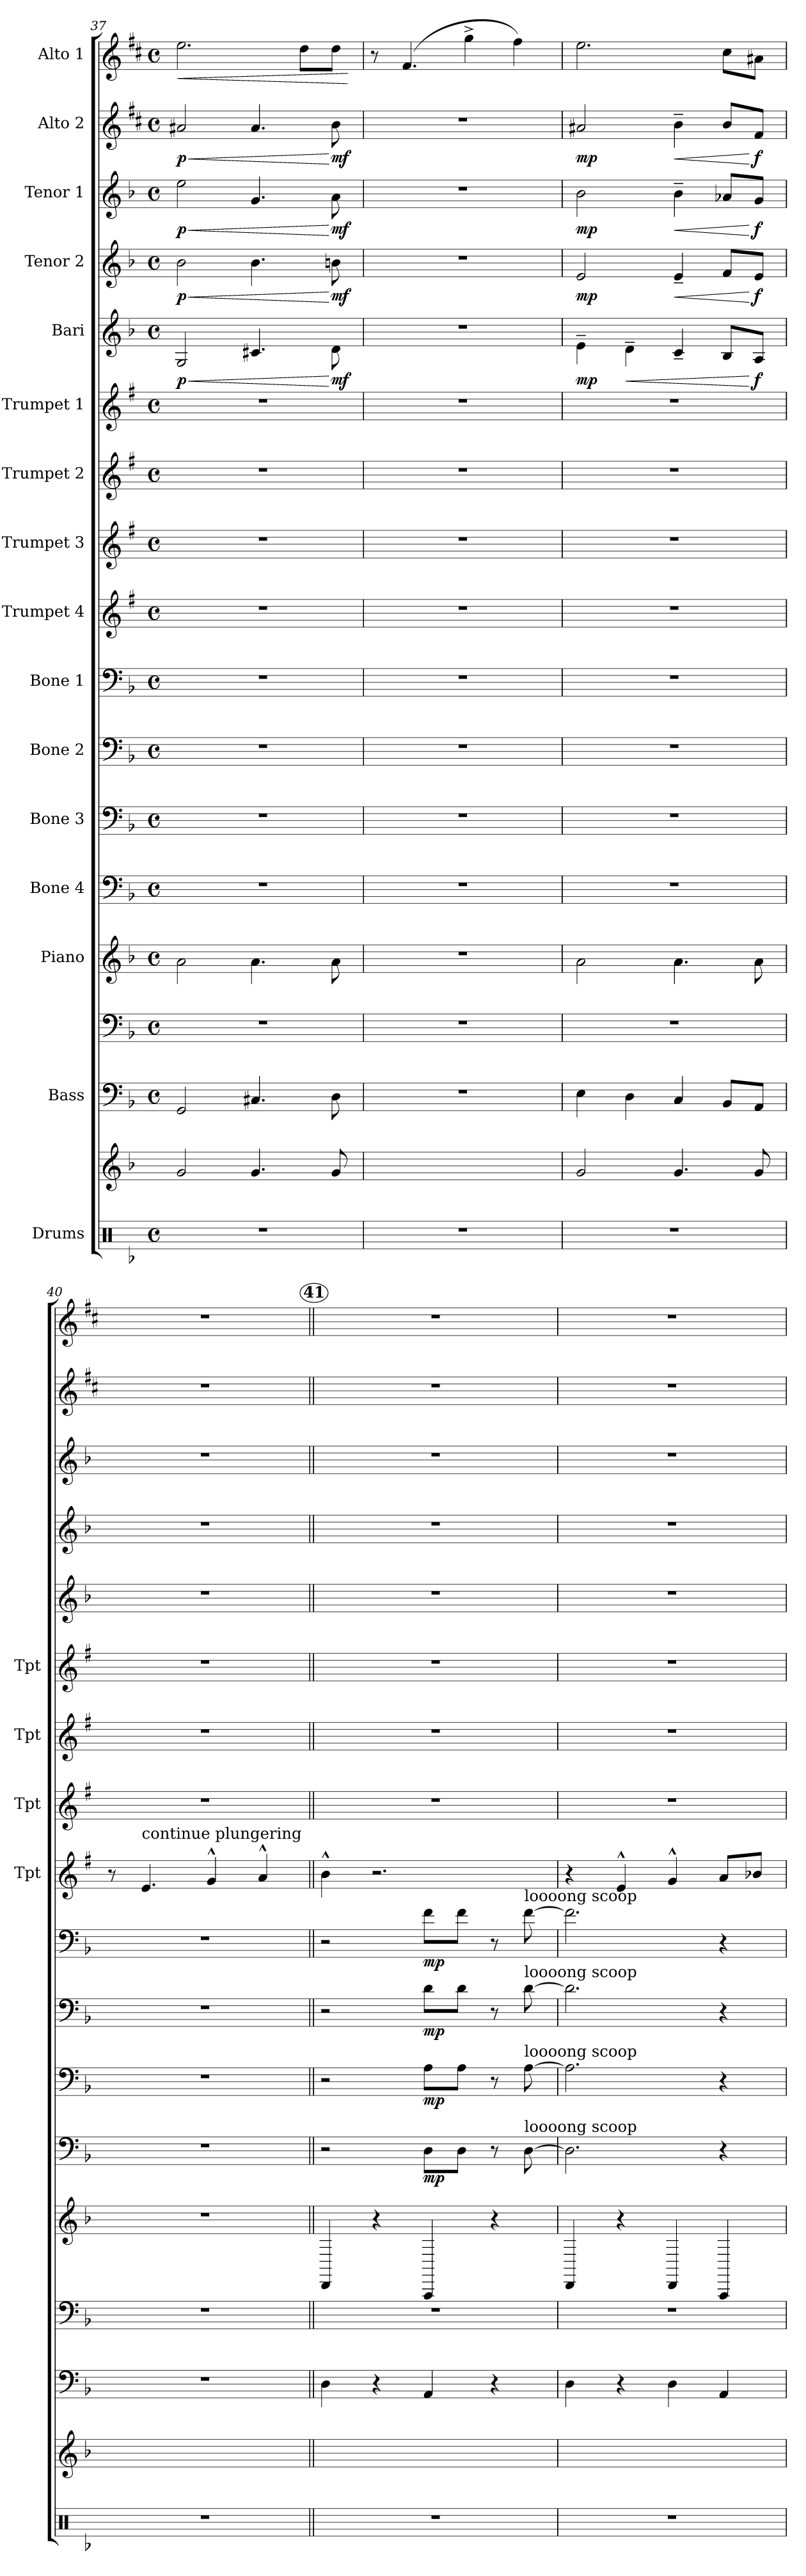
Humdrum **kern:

**kern	**kern	**kern	**kern	**kern	**kern	**dynam	**kern	**dynam	**kern	**dynam	**kern	**dynam	**kern	**kern	**kern	**kern	**kern	**dynam	**kern	**dynam	**kern	**dynam	**kern	**dynam	**kern	**dynam
*part18	*part17	*part16	*part15	*part14	*part13	*part13	*part12	*part12	*part11	*part11	*part10	*part10	*part9	*part8	*part7	*part6	*part5	*part5	*part4	*part4	*part3	*part3	*part2	*part2	*part1	*part1
*staff18	*staff17	*staff16	*staff15	*staff14	*staff13	*staff13	*staff12	*staff12	*staff11	*staff11	*staff10	*staff10	*staff9	*staff8	*staff7	*staff6	*staff5	*staff5	*staff4	*staff4	*staff3	*staff3	*staff2	*staff2	*staff1	*staff1
*I"Drums	*	*I"Bass	*	*I"Piano	*I"Bone 4	*	*I"Bone 3	*	*I"Bone 2	*	*I"Bone 1	*	*I"Trumpet 4	*I"Trumpet 3	*I"Trumpet 2	*I"Trumpet 1	*I"Bari	*	*I"Tenor 2	*	*I"Tenor 1	*	*I"Alto 2	*	*I"Alto 1	*
*	*	*	*	*	*	*	*	*	*	*	*	*	*I'Tpt	*I'Tpt	*I'Tpt	*I'Tpt	*	*	*	*	*	*	*	*	*	*
*clefX	*clefG2	*clefF4	*clefF4	*clefG2	*clefF4	*	*clefF4	*	*clefF4	*	*clefF4	*	*clefG2	*clefG2	*clefG2	*clefG2	*clefG2	*	*clefG2	*	*clefG2	*	*clefG2	*	*clefG2	*
*	*	*ITrd7c12	*	*	*	*	*	*	*	*	*	*	*ITrd1c2	*ITrd1c2	*ITrd1c2	*ITrd1c2	*ITrd12c21	*	*ITrd8c14	*	*ITrd8c14	*	*ITrd5c9	*	*ITrd5c9	*
*k[b-]	*k[b-]	*k[b-]	*k[b-]	*k[b-]	*k[b-]	*	*k[b-]	*	*k[b-]	*	*k[b-]	*	*k[b-]	*k[b-]	*k[b-]	*k[b-]	*k[b-]	*	*k[b-]	*	*k[b-]	*	*k[b-]	*	*k[b-]	*
*F:	*F:	*F:	*F:	*F:	*F:	*	*F:	*	*F:	*	*F:	*	*F:	*F:	*F:	*F:	*F:	*	*F:	*	*F:	*	*F:	*	*F:	*
*M4/4	*	*M4/4	*M4/4	*M4/4	*M4/4	*	*M4/4	*	*M4/4	*	*M4/4	*	*M4/4	*M4/4	*M4/4	*M4/4	*M4/4	*	*M4/4	*	*M4/4	*	*M4/4	*	*M4/4	*
*met(c)	*	*met(c)	*met(c)	*met(c)	*met(c)	*	*met(c)	*	*met(c)	*	*met(c)	*	*met(c)	*met(c)	*met(c)	*met(c)	*met(c)	*	*met(c)	*	*met(c)	*	*met(c)	*	*met(c)	*
=37	=37	=37	=37	=37	=37	=37	=37	=37	=37	=37	=37	=37	=37	=37	=37	=37	=37	=37	=37	=37	=37	=37	=37	=37	=37	=37
!	!	!	!	!	!	!	!	!	!	!	!	!	!	!	!	!	!	!LO:HP:b	!	!LO:HP:b	!	!LO:HP:b	!	!LO:HP:b	!	!LO:HP:b
!	!	!	!	!	!	!	!	!	!	!	!	!	!	!	!	!	!	!LO:DY:n=1:b	!	!LO:DY:n=1:b	!	!LO:DY:n=1:b	!	!LO:DY:n=1:b	!	!
1r	2g/	2GGG/	1r	2a\	1r	.	1r	.	1r	.	1r	.	1r	1r	1r	1r	2GG/	< p	2B-\	< p	2e\	< p	2c#X/	< p	2.g\	<
.	4.g/	4.CC#X/	.	4.a\	.	.	.	.	.	.	.	.	.	.	.	.	4.C#X/	.	4.B-\	.	4.G/	.	4.c#/	.	.	.
.	.	.	.	.	.	.	.	.	.	.	.	.	.	.	.	.	.	.	.	.	.	.	.	.	8f\L	.
!	!	!	!	!	!	!	!	!	!	!	!	!	!	!	!	!	!	!LO:DY:n=2:b	!	!LO:DY:n=2:b	!	!LO:DY:n=2:b	!	!LO:DY:n=2:b	!	!
.	8g/	8DD\	.	8a\	.	.	.	.	.	.	.	.	.	.	.	.	8D\	[ mf	8Bn\	[ mf	8A\	[ mf	8d\	[ mf	8f\J	.
.	.	.	.	.	.	.	.	.	.	.	.	.	.	.	.	.	.	.	.	.	.	.	.	.	.	[
=38	=38	=38	=38	=38	=38	=38	=38	=38	=38	=38	=38	=38	=38	=38	=38	=38	=38	=38	=38	=38	=38	=38	=38	=38	=38	=38
1r	1ryy	1r	1r	1r	1r	.	1r	.	1r	.	1r	.	1r	1r	1r	1r	1r	.	1r	.	1r	.	1r	.	8r	.
.	.	.	.	.	.	.	.	.	.	.	.	.	.	.	.	.	.	.	.	.	.	.	.	.	(4.A/	.
.	.	.	.	.	.	.	.	.	.	.	.	.	.	.	.	.	.	.	.	.	.	.	.	.	4b-^>\	.
.	.	.	.	.	.	.	.	.	.	.	.	.	.	.	.	.	.	.	.	.	.	.	.	.	4a\)	.
=39	=39	=39	=39	=39	=39	=39	=39	=39	=39	=39	=39	=39	=39	=39	=39	=39	=39	=39	=39	=39	=39	=39	=39	=39	=39	=39
!	!	!	!	!	!	!	!	!	!	!	!	!	!	!	!	!	!	!LO:DY:b	!	!LO:DY:b	!	!LO:DY:b	!	!LO:DY:b	!	!
1r	2g/	4EE\	1r	2a\	1r	.	1r	.	1r	.	1r	.	1r	1r	1r	1r	4E~>\	mp	2E/	mp	2B-\	mp	2c#X/	mp	2.g\	.
!	!	!	!	!	!	!	!	!	!	!	!	!	!	!	!	!	!	!LO:HP:b	!	!	!	!	!	!	!	!
.	.	4DD\	.	.	.	.	.	.	.	.	.	.	.	.	.	.	4D~>\	<	.	.	.	.	.	.	.	.
!	!	!	!	!	!	!	!	!	!	!	!	!	!	!	!	!	!	!	!	!LO:HP:b	!	!LO:HP:b	!	!LO:HP:b	!	!
.	4.g/	4CC/	.	4.a\	.	.	.	.	.	.	.	.	.	.	.	.	4C~</	.	4E~</	<	4B-~>\	<	4d~>\	<	.	.
.	.	8BBB-/L	.	.	.	.	.	.	.	.	.	.	.	.	.	.	8BB-/L	.	8F/L	.	8A-X/L	.	8d/L	.	8e\L	.
!	!	!	!	!	!	!	!	!	!	!	!	!	!	!	!	!	!	!LO:DY:n=1:b	!	!LO:DY:n=1:b	!	!LO:DY:n=1:b	!	!LO:DY:n=1:b	!	!
.	8g/	8AAA/J	.	8a\	.	.	.	.	.	.	.	.	.	.	.	.	8AA/J	[ f	8E/J	[ f	8G/J	[ f	8A/J	[ f	8c#X\J	.
=40	=40	=40	=40	=40	=40	=40	=40	=40	=40	=40	=40	=40	=40	=40	=40	=40	=40	=40	=40	=40	=40	=40	=40	=40	=40	=40
1r	1ryy	1r	1r	1r	1r	.	1r	.	1r	.	1r	.	8r	1r	1r	1r	1r	.	1r	.	1r	.	1r	.	1r	.
!	!	!	!	!	!	!	!	!	!	!	!	!	!LO:TX:a:t=continue plungering	!	!	!	!	!	!	!	!	!	!	!	!	!
.	.	.	.	.	.	.	.	.	.	.	.	.	4.d/	.	.	.	.	.	.	.	.	.	.	.	.	.
.	.	.	.	.	.	.	.	.	.	.	.	.	4f^^>/	.	.	.	.	.	.	.	.	.	.	.	.	.
.	.	.	.	.	.	.	.	.	.	.	.	.	4g^^>/	.	.	.	.	.	.	.	.	.	.	.	.	.
!!LO:PB:g=z
!!LO:REH:place=s1:a:B:enc=circle:fs=7:t=41
=41||	=41||	=41||	=41||	=41||	=41||	=41||	=41||	=41||	=41||	=41||	=41||	=41||	=41||	=41||	=41||	=41||	=41||	=41||	=41||	=41||	=41||	=41||	=41||	=41||	=41||	=41||
1r	1ryy	4DD\	1r	4DD/	2r	.	2r	.	2r	.	2r	.	4a^^>\	1r	1r	1r	1r	.	1r	.	1r	.	1r	.	1r	.
.	.	4r	.	4r	.	.	.	.	.	.	.	.	2.r	.	.	.	.	.	.	.	.	.	.	.	.	.
!	!	!	!	!	!	!LO:DY:b	!	!LO:DY:b	!	!LO:DY:b	!	!LO:DY:b	!	!	!	!	!	!	!	!	!	!	!	!	!	!
.	.	4AAA/	.	4AAA/	8D\L	mp	8A\L	mp	8d\L	mp	8f\L	mp	.	.	.	.	.	.	.	.	.	.	.	.	.	.
.	.	.	.	.	8D\J	.	8A\J	.	8d\J	.	8f\J	.	.	.	.	.	.	.	.	.	.	.	.	.	.	.
.	.	4r	.	4r	8r	.	8r	.	8r	.	8r	.	.	.	.	.	.	.	.	.	.	.	.	.	.	.
!	!	!	!	!	!	!	!	!	!	!	!LO:TX:a:t=loooong scoop	!	!	!	!	!	!	!	!	!	!	!	!	!	!	!
!	!	!	!	!	!	!	!	!	!LO:TX:a:t=loooong scoop	!	!	!	!	!	!	!	!	!	!	!	!	!	!	!	!	!
!	!	!	!	!	!	!	!LO:TX:a:t=loooong scoop	!	!	!	!	!	!	!	!	!	!	!	!	!	!	!	!	!	!	!
!	!	!	!	!	!LO:TX:a:t=loooong scoop	!	!	!	!	!	!	!	!	!	!	!	!	!	!	!	!	!	!	!	!	!
.	.	.	.	.	(<[8D\	.	(>[8A\	.	(<[8d\	.	(<[8f\	.	.	.	.	.	.	.	.	.	.	.	.	.	.	.
=42	=42	=42	=42	=42	=42	=42	=42	=42	=42	=42	=42	=42	=42	=42	=42	=42	=42	=42	=42	=42	=42	=42	=42	=42	=42	=42
1r	1ryy	4DD\	1r	4DD/	2.D\]	.	2.A\]	.	2.d\]	.	2.f\]	.	4r	1r	1r	1r	1r	.	1r	.	1r	.	1r	.	1r	.
.	.	4r	.	4r	.	.	.	.	.	.	.	.	4d^^>/	.	.	.	.	.	.	.	.	.	.	.	.	.
.	.	4DD\	.	4DD/	.	.	.	.	.	.	.	.	4f^^>/	.	.	.	.	.	.	.	.	.	.	.	.	.
.	.	4AAA/	.	4AAA/	4r	.	4r	.	4r	.	4r	.	8g/L	.	.	.	.	.	.	.	.	.	.	.	.	.
.	.	.	.	.	.	.	.	.	.	.	.	.	8a-X/J	.	.	.	.	.	.	.	.	.	.	.	.	.
=	=	=	=	=	=	=	=	=	=	=	=	=	=	=	=	=	=	=	=	=	=	=	=	=	=	=
*-	*-	*-	*-	*-	*-	*-	*-	*-	*-	*-	*-	*-	*-	*-	*-	*-	*-	*-	*-	*-	*-	*-	*-	*-	*-	*-
